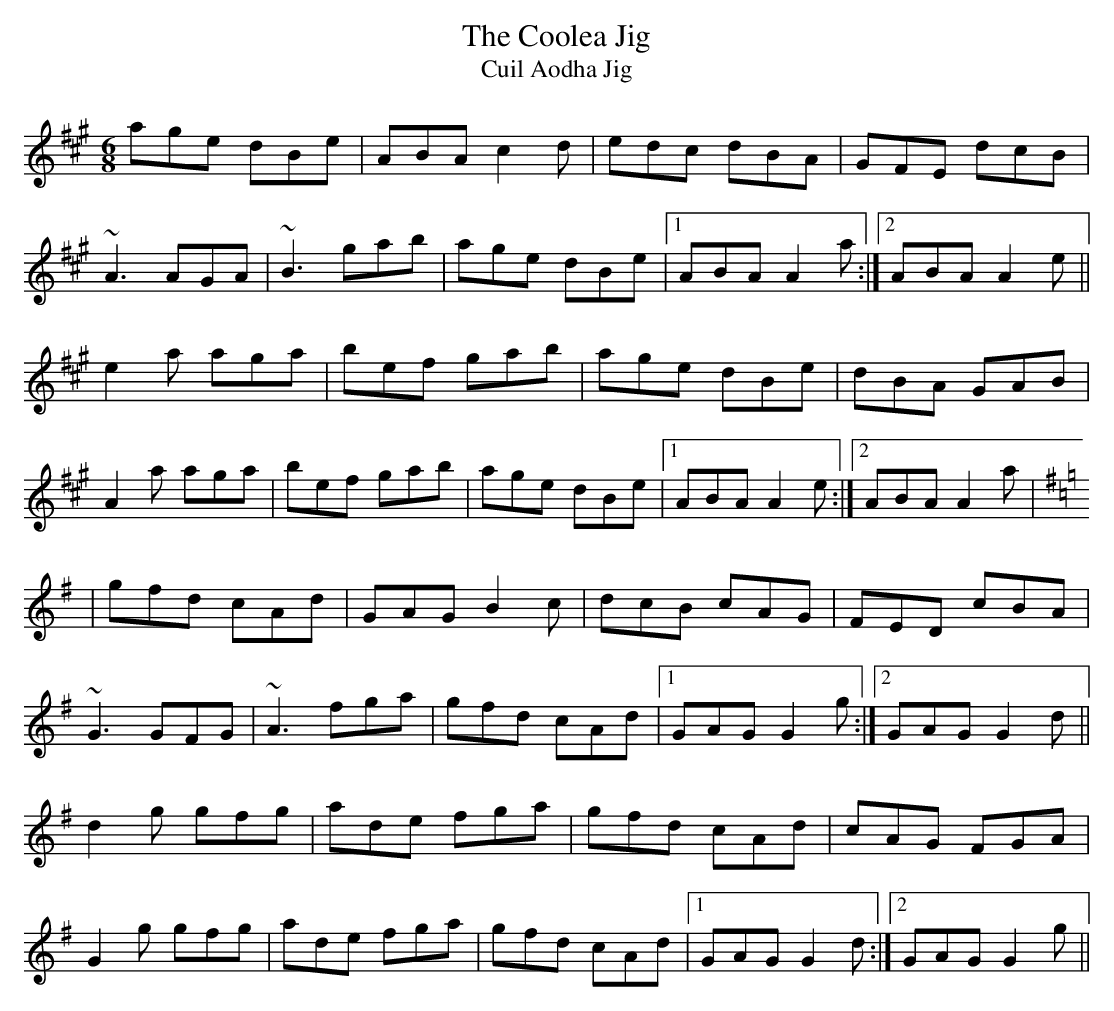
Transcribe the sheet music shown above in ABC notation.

X:1
T:Coolea Jig, The
T:Cuil Aodha Jig
M:6/8
L:1/8
K:A
age dBe|ABA c2d|edc dBA|GFE dcB|!
~A3 AGA|~B3 gab|age dBe|1 ABA A2a:|2 ABA A2e||!
e2a aga|bef gab|age dBe|dBA GAB|!
A2a aga|bef gab|age dBe|1 ABA A2e:|2 ABA A2a|!
K:G
|gfd cAd|GAG B2c|dcB cAG|FED cBA|!
~G3 GFG|~A3 fga|gfd cAd|1 GAG G2g:|2 GAG G2d||!
d2g gfg|ade fga|gfd cAd|cAG FGA|!
G2g gfg|ade fga|gfd cAd|1 GAG G2d:|2 GAG G2g||!
